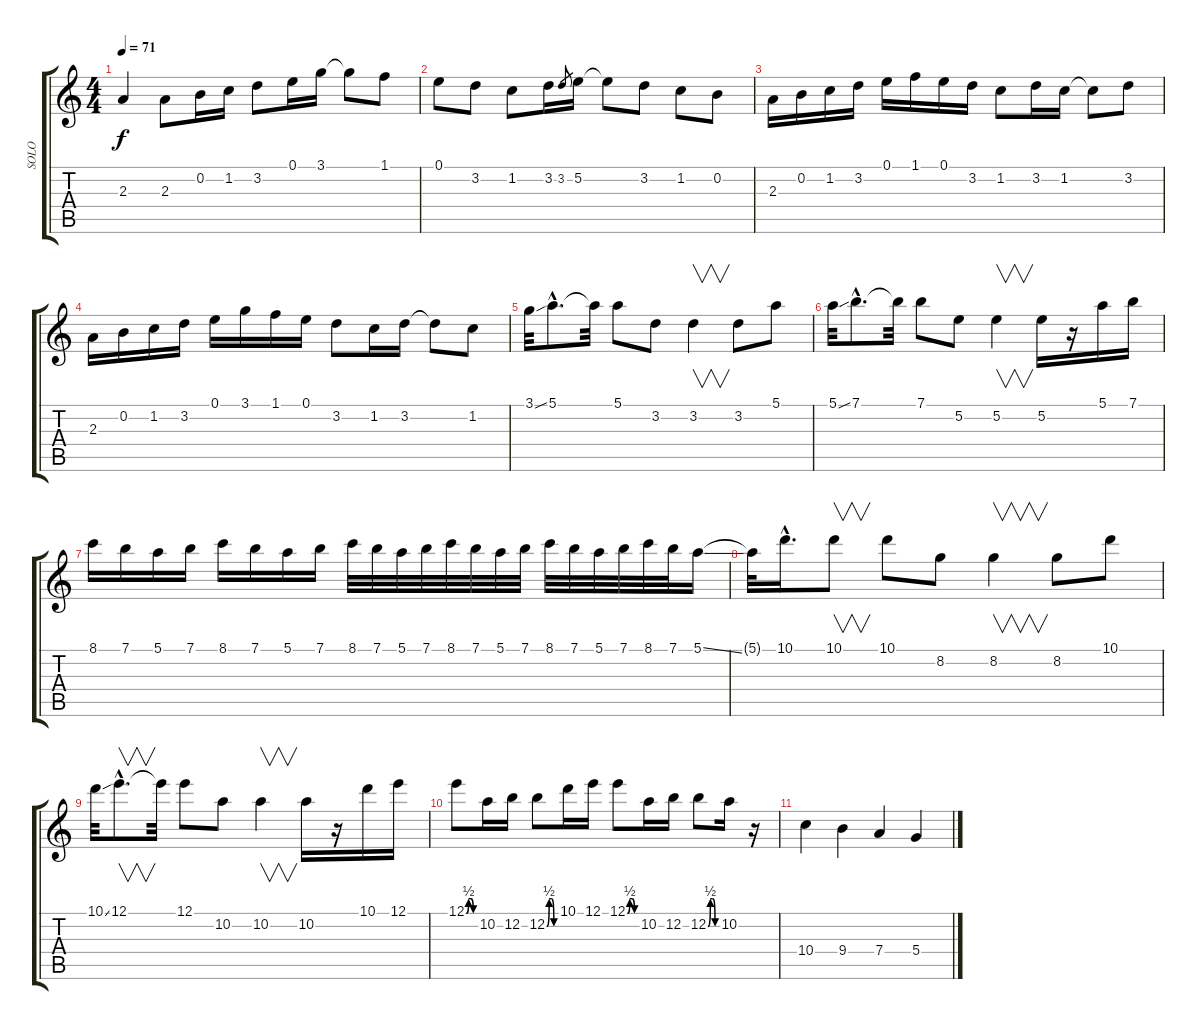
\track ("SOLO" "SOLO") {instrument acousticguitarsteel}
\staff {score tabs}
\tuning (E4 B3 G3 D3 A2 E2) {hide}
\ts (4 4)
\tempo 71
\clef g2
\ks c
2.3.4{dy f} 2.3.8 0.2.16 1.2.16 3.2.8 0.1.16 3.1.16 3.1{t}.8 1.1.8 |
0.1.8 3.2.8 1.2.8 3.2.16 3.2.8{gr} 5.2.16 5.2{t}.8 3.2.8 1.2.8 0.2.8 |
2.3.16 0.2.16 1.2.16 3.2.16 0.1.16 1.1.16 0.1.16 3.2.16 1.2.8 3.2.16 1.2.16 1.2{t}.8 3.2.8 |
2.3.16 0.2.16 1.2.16 3.2.16 0.1.16 3.1.16 1.1.16 0.1.16 3.2.8 1.2.16 3.2.16 3.2{t}.8 1.2.8 |
3.1{ss}.32 5.1{hac}.8{d} 5.1{t}.32 5.1.8 3.2.8 3.2.4{v} 3.2.8 5.1.8 |
5.1{ss}.32 7.1{hac}.8{d} 7.1{t}.32 7.1.8 5.2.8 5.2.4{v} 5.2.16 r.16 5.1.16 7.1.16 |
8.1.16 7.1.16 5.1.16 7.1.16 8.1.16 7.1.16 5.1.16 7.1.16 8.1.32 7.1.32 5.1.32 7.1.32 8.1.32 7.1.32 5.1.32 7.1.32 8.1.32 7.1.32 5.1.32 7.1.32 8.1.32 7.1.32 5.1{ss}.16 |
5.1{t}.32 10.1{hac}.16{d} 10.1.8{v} 10.1.8 8.2.8 8.2.4{v} 8.2.8 10.1.8 |
10.1{ss}.32 12.1{hac}.8{v d} 12.1{t}.32 12.1.8 10.2.8 10.2.4{v} 10.2.16 r.16 10.1.16 12.1.16 |
12.1{be (custom 0 0 15 2 30 2 45 0 60 0)}.8 10.2.16 12.2.16 12.2{be (custom 0 0 15 2 30 2 45 0 60 0)}.8 10.1.16 12.1.16 12.1{be (custom 0 0 15 2 30 2 45 0 60 0)}.8 10.2.16 12.2.16 12.2{be (custom 0 0 15 2 30 2 45 0 60 0)}.8 10.2.16 r.16 |
10.4.4 9.4.4 7.4.4 5.4.4
